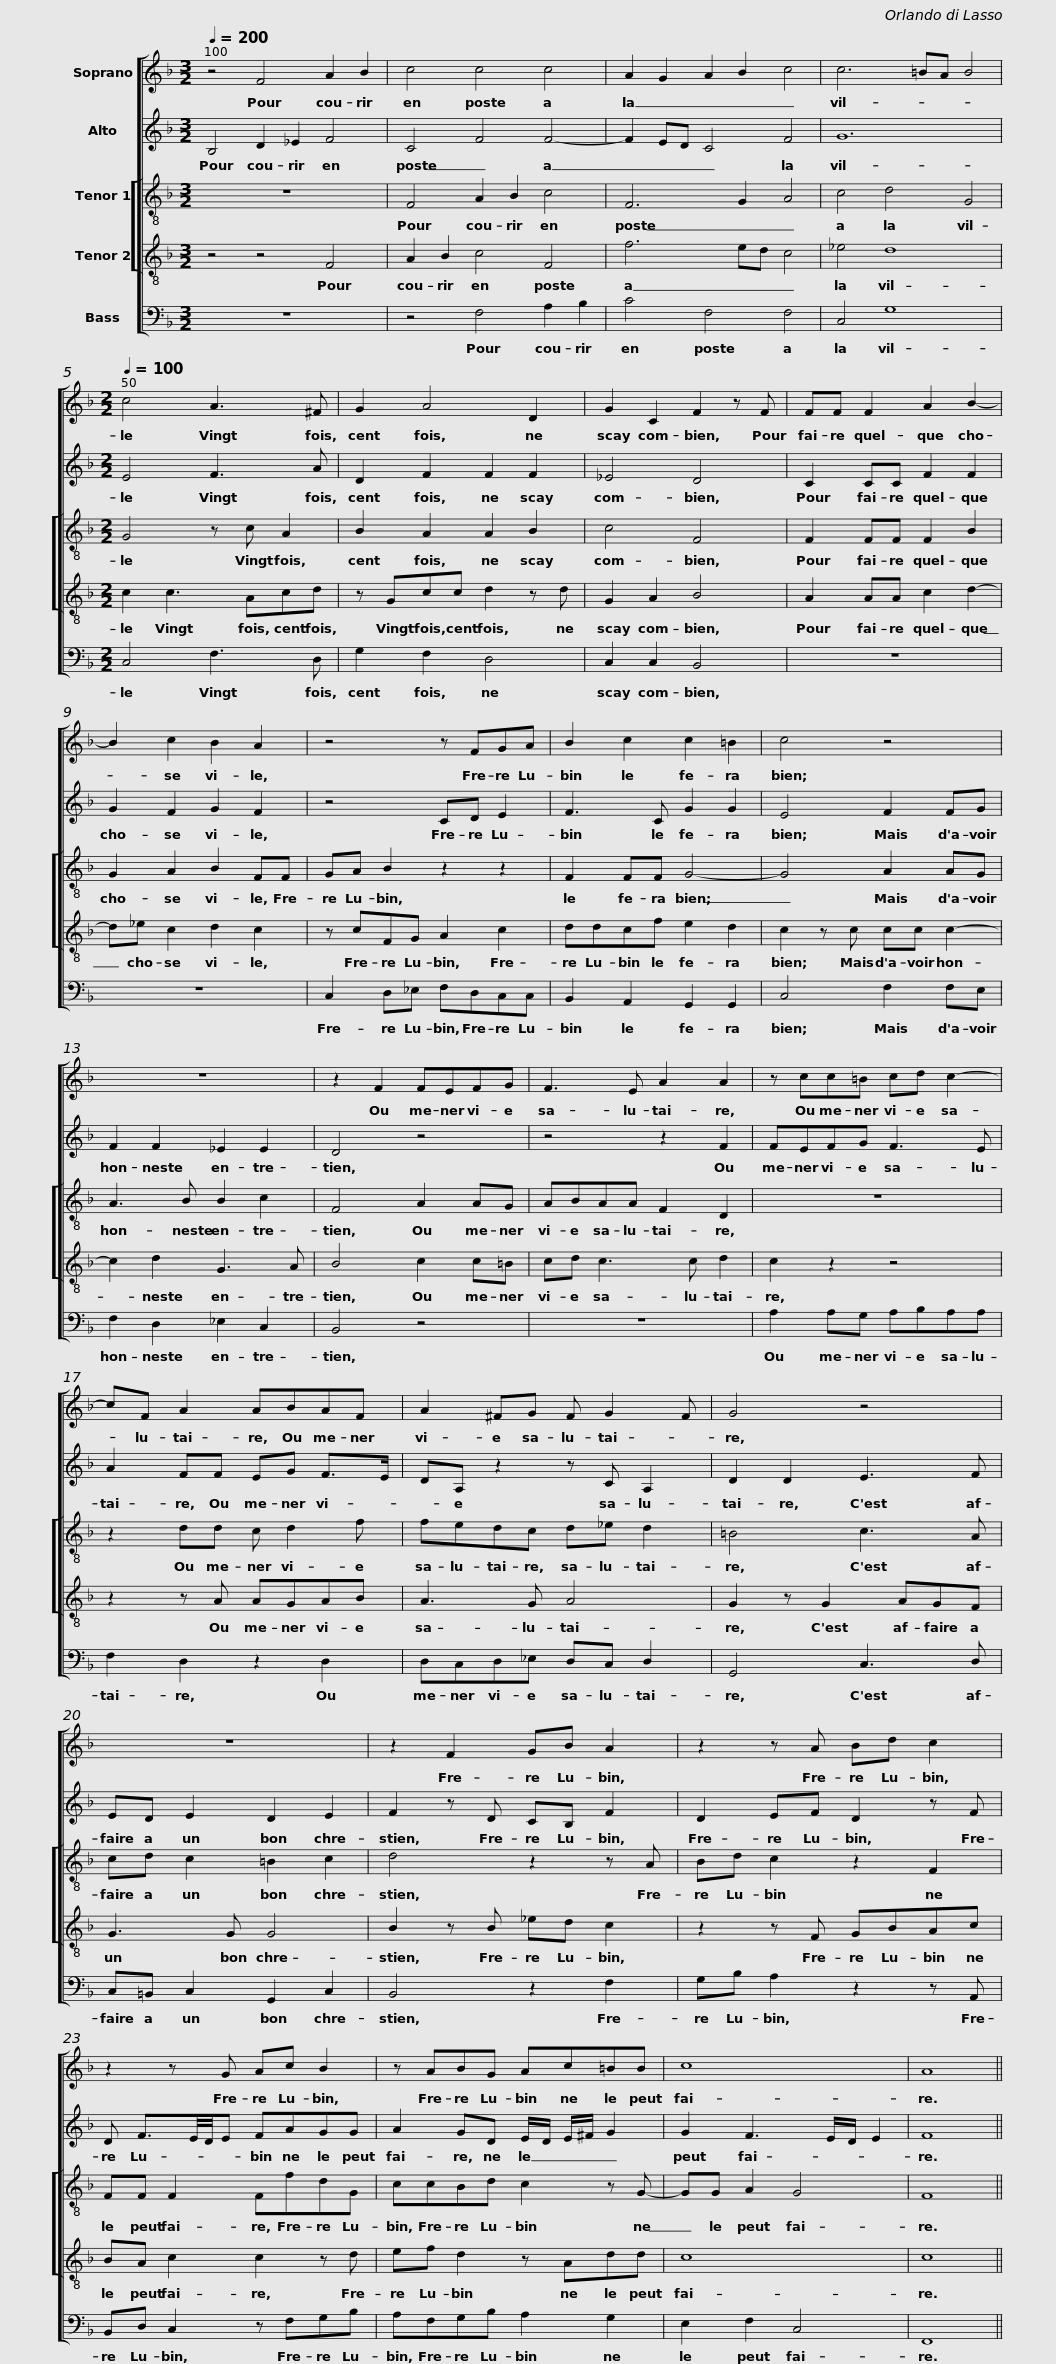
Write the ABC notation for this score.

X:1
%%score [ 1 2 [ 3 4 ] 5 ]
L:1/8
Q:1/4=200
M:3/2
I:linebreak $
K:F
V:1 treble
V:2 treble
V:3 treble-8
V:4 treble-8
V:5 bass
V:1
 z4 F4 A2 B2 | c4 c4 c4 | A2 G2 A2 B2 c4 | c6 =BA B4 |$[M:2/2][Q:1/4=100] c4 A3 ^F | %5
 G2 A4 D2 | G2 C2 F2 z F | FF F2 A2 B2- |$ B2 c2 B2 A2 | z4 z FGA | %10
 B2 c2 c2 =B2 | c4 z4 |$ z8 | z2 F2 FEFG | F3 E A2 A2 | %15
 z cc=B cd c2- |$ cF A2 ABAF | A2 ^FG F G2 F | G4 z4 | z8 |$ %20
 z2 F2 GB A2 | z2 z A Bd c2 | z2 z G Ac B2 |$ z ABG Ac=BB | c8 | %25
 A8 || %26
V:2
 B,4 D2 _E2 F4 | C4 F4 F4- | F2 ED C4 F4 | G12 |$[M:2/2] E4 F3 A | %5
 D2 F2 F2 F2 | _E4 D4 | C2 CC F2 F2 |$ G2 F2 G2 F2 | z4 CD E2 | %10
 F3 C G2 G2 | E4 F2 FG |$ F2 F2 _E2 E2 | D4 z4 | z4 z2 F2 | %15
 FEFG F3 E |$ A2 FF EG F>E | DA, z2 z C A,2 | D2 D2 E3 F | ED E2 D2 E2 |$ %20
 F2 z D CB, F2 | D2 EF D2 z F | D F3/2E/4D/4E FAGG |$ A2 GD E/D/ E/^F/ G2 | G2 F3 E/D/ E2 | %25
 F8 || %26
V:3
 z12 | F4 A2 B2 c4 | F6 G2 A4 | c4 d4 G4 |$[M:2/2] G4 z c A2 | %5
 B2 A2 A2 B2 | c4 F4 | F2 FF F2 B2 |$ G2 A2 B2 FF | GA B2 z2 z2 | %10
 F2 FF G4- | G4 A2 AG |$ A3 B B2 c2 | F4 A2 AG | ABAA F2 D2 | %15
 z8 |$ z2 dd c d2 f | fedc d_e d2 | =B4 c3 A | cd c2 =B2 c2 |$ %20
 d4 z2 z A | Bd c2 z2 F2 | FF F2 FfdG |$ ccBd c2 z G- | GG A2 G4 | %25
 F8 || %26
V:4
 z4 z4 F4 | A2 B2 c4 F4 | f6 ed c4 | _e4 d8 |$[M:2/2] c2 c3 Acd | %5
 z Gcc d2 z d | G2 A2 B4 | A2 AA c2 d2- |$ d_e c2 d2 c2 | z cFG A2 c2 | %10
 ddcf e2 d2 | c2 z c cc c2- |$ c2 d2 G3 A | B4 c2 c=B | cd c3 c d2 | %15
 c2 z2 z4 |$ z2 z A AGAB | A3 G A4 | G2 z G2 AGF | G3 G G4 |$ %20
 B2 z B _ed c2 | z2 z F GBAc | BA c2 c2 z d |$ ef d2 z Add | c8 | %25
 c8 || %26
V:5
 z12 | z4 F,4 A,2 B,2 | C4 F,4 F,4 | C,4 G,8 |$[M:2/2] C,4 F,3 D, | %5
 G,2 F,2 D,4 | C,2 C,2 B,,4 | z8 |$ z8 | C,2 D,_E, F,D,C,C, | %10
 B,,2 A,,2 G,,2 G,,2 | C,4 F,2 F,E, |$ F,2 D,2 _E,2 C,2 | B,,4 z4 | z8 | %15
 A,2 A,G, A,B,A,A, |$ F,2 D,2 z2 D,2 | D,C,D,_E, D,C, D,2 | G,,4 C,3 D, | C,=B,, C,2 G,,2 C,2 |$ %20
 B,,4 z2 F,2 | G,B, A,2 z2 z A,, | B,,D, C,2 z F,G,B, |$ A,F,G,B, A,2 G,2 | E,2 F,2 C,4 | %25
 F,,8 || %26
